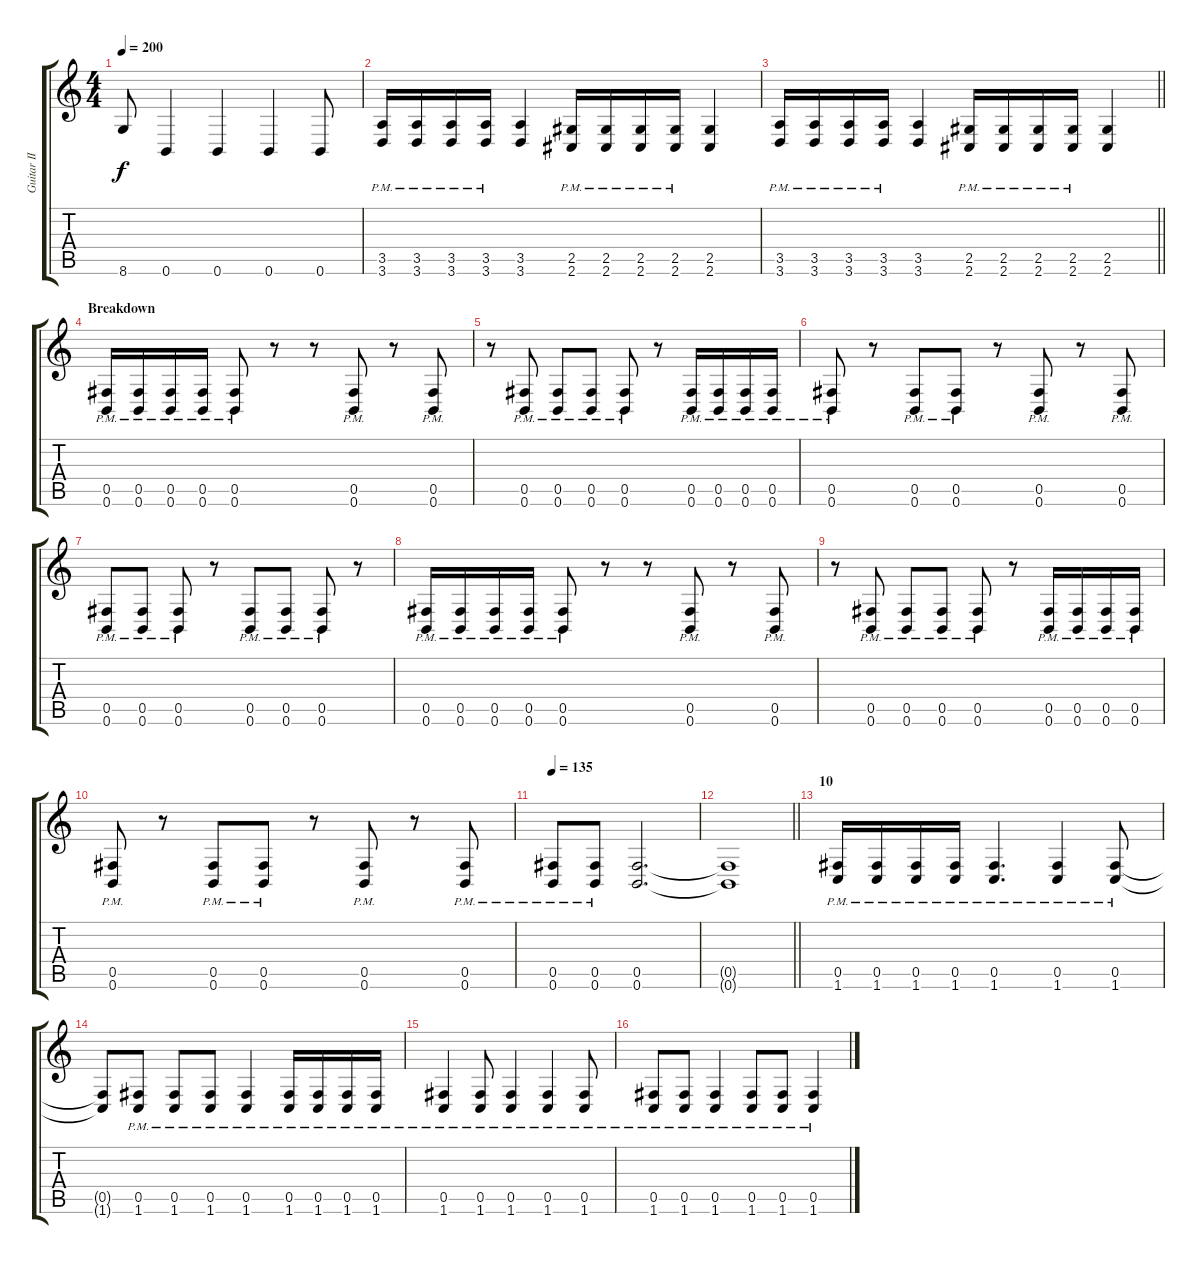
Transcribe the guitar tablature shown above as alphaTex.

\track ("Guitar II" "Guitar II") {instrument distortionguitar}
\staff {score tabs}
\tuning (Db4 Ab3 E3 B2 Gb2 B1) {hide}
\ts (4 4)
\tempo 200
\clef g2
\ks c
8.6.8{dy f} 0.6.4 0.6.4 0.6.4 0.6.8 |
(3.5{pm} 3.6{pm}).16 (3.5{pm} 3.6{pm}).16 (3.5{pm} 3.6{pm}).16 (3.5{pm} 3.6{pm}).16 (3.5 3.6).4 (2.5{pm} 2.6{pm}).16 (2.5{pm} 2.6{pm}).16 (2.5{pm} 2.6{pm}).16 (2.5{pm} 2.6{pm}).16 (2.5 2.6).4 |
\barLineRight lightlight
(3.5{pm} 3.6{pm}).16 (3.5{pm} 3.6{pm}).16 (3.5{pm} 3.6{pm}).16 (3.5{pm} 3.6{pm}).16 (3.5 3.6).4 (2.5{pm} 2.6{pm}).16 (2.5{pm} 2.6{pm}).16 (2.5{pm} 2.6{pm}).16 (2.5{pm} 2.6{pm}).16 (2.5 2.6).4 |
\section ("" "Breakdown")
(0.5{pm} 0.6{pm}).16 (0.5{pm} 0.6{pm}).16 (0.5{pm} 0.6{pm}).16 (0.5{pm} 0.6{pm}).16 (0.5{pm} 0.6{pm}).8 r.8 r.8 (0.5{pm} 0.6{pm}).8 r.8 (0.5{pm} 0.6{pm}).8 |
r.8 (0.5{pm} 0.6{pm}).8 (0.5{pm} 0.6{pm}).8 (0.5{pm} 0.6{pm}).8 (0.5{pm} 0.6{pm}).8 r.8 (0.5{pm} 0.6{pm}).16 (0.5{pm} 0.6{pm}).16 (0.5{pm} 0.6{pm}).16 (0.5{pm} 0.6{pm}).16 |
(0.5{pm} 0.6{pm}).8 r.8 (0.5{pm} 0.6{pm}).8 (0.5{pm} 0.6{pm}).8 r.8 (0.5{pm} 0.6{pm}).8 r.8 (0.5{pm} 0.6{pm}).8 |
(0.5{pm} 0.6{pm}).8 (0.5{pm} 0.6{pm}).8 (0.5{pm} 0.6{pm}).8 r.8 (0.5{pm} 0.6{pm}).8 (0.5{pm} 0.6{pm}).8 (0.5{pm} 0.6{pm}).8 r.8 |
(0.5{pm} 0.6{pm}).16 (0.5{pm} 0.6{pm}).16 (0.5{pm} 0.6{pm}).16 (0.5{pm} 0.6{pm}).16 (0.5{pm} 0.6{pm}).8 r.8 r.8 (0.5{pm} 0.6{pm}).8 r.8 (0.5{pm} 0.6{pm}).8 |
r.8 (0.5{pm} 0.6{pm}).8 (0.5{pm} 0.6{pm}).8 (0.5{pm} 0.6{pm}).8 (0.5{pm} 0.6{pm}).8 r.8 (0.5{pm} 0.6{pm}).16 (0.5{pm} 0.6{pm}).16 (0.5{pm} 0.6{pm}).16 (0.5{pm} 0.6{pm}).16 |
(0.5{pm} 0.6{pm}).8 r.8 (0.5{pm} 0.6{pm}).8 (0.5{pm} 0.6{pm}).8 r.8 (0.5{pm} 0.6{pm}).8 r.8 (0.5{pm} 0.6{pm}).8 |
\tempo 135
(0.5{pm} 0.6{pm}).8 (0.5{pm} 0.6{pm}).8 (0.5 0.6).2{d} |
\barLineRight lightlight
(0.5{t} 0.6{t}).1 |
\section ("" "10")
(0.5{pm} 1.6{pm}).16 (0.5{pm} 1.6{pm}).16 (0.5{pm} 1.6{pm}).16 (0.5{pm} 1.6{pm}).16 (0.5{pm} 1.6{pm}).4{d} (0.5{pm} 1.6).4 (0.5{pm} 1.6{pm}).8 |
(0.5{t} 1.6{t}).8 (0.5{pm} 1.6{pm}).8 (0.5{pm} 1.6{pm}).8 (0.5{pm} 1.6{pm}).8 (0.5{pm} 1.6{pm}).4 (0.5{pm} 1.6{pm}).16 (0.5{pm} 1.6{pm}).16 (0.5{pm} 1.6{pm}).16 (0.5{pm} 1.6{pm}).16 |
(0.5{pm} 1.6{pm}).4 (0.5{pm} 1.6{pm}).8 (0.5{pm} 1.6{pm}).4 (0.5{pm} 1.6{pm}).4 (0.5{pm} 1.6{pm}).8 |
(0.5{pm} 1.6{pm}).8 (0.5{pm} 1.6{pm}).8 (0.5{pm} 1.6{pm}).4 (0.5{pm} 1.6{pm}).8 (0.5{pm} 1.6{pm}).8 (0.5{pm} 1.6{pm}).4
